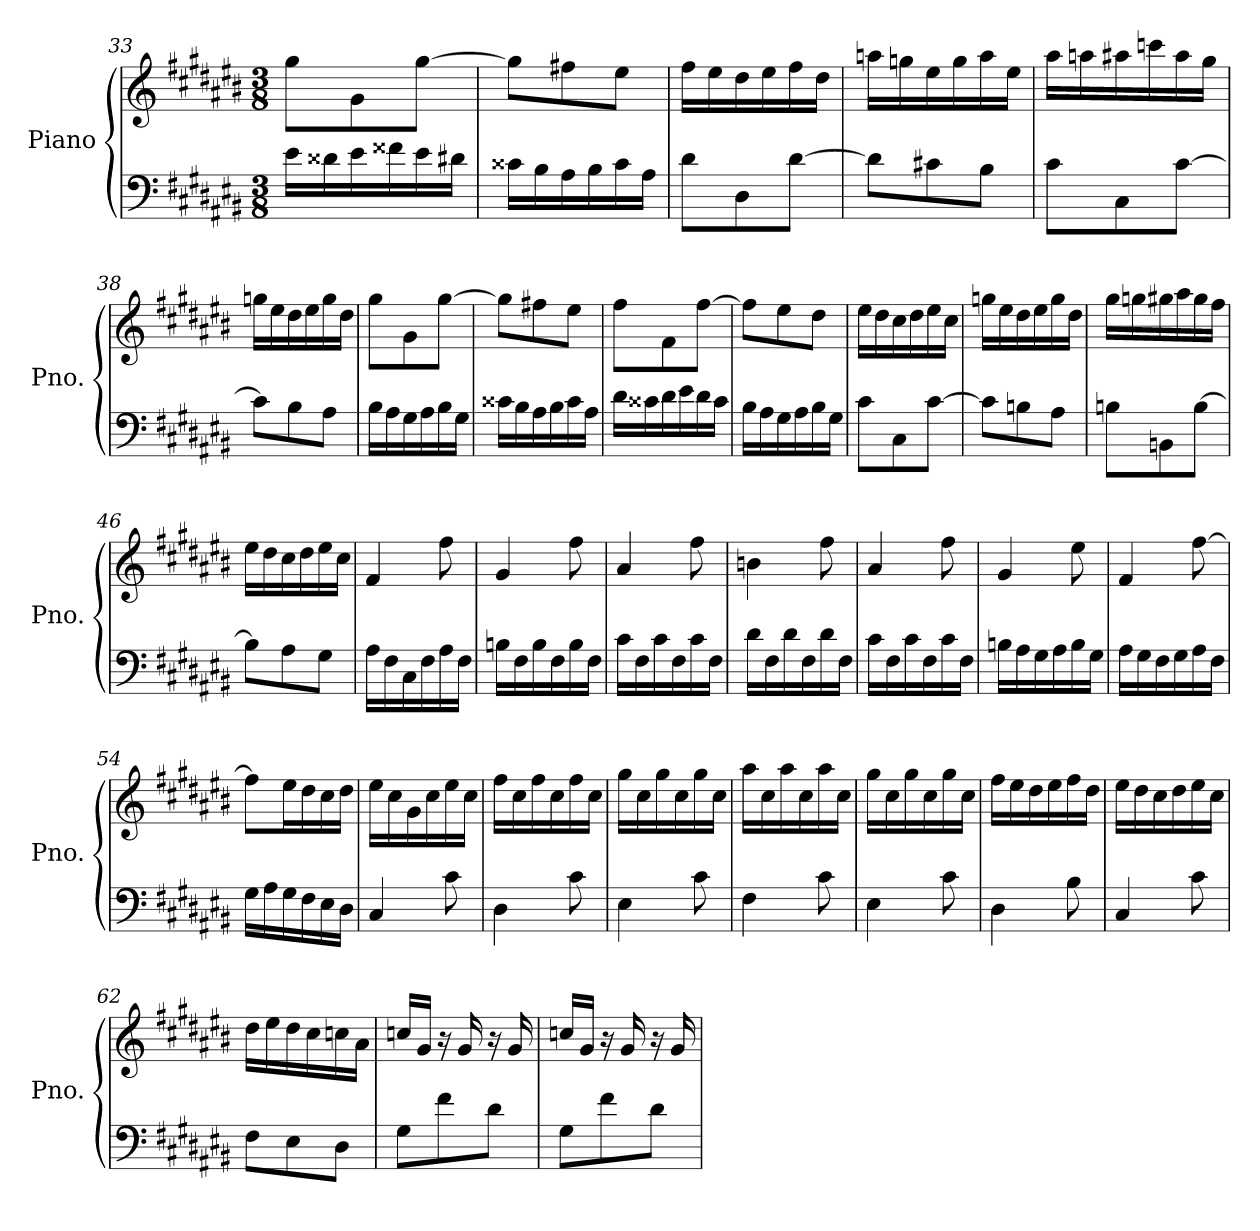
**kern	**kern
*part1	*part1
*staff2	*staff1
*I"Piano	*
*I'Pno.	*
*clefF4	*clefG2
*k[f#c#g#d#a#e#b#]	*k[f#c#g#d#a#e#b#]
*C#:	*C#:
*M3/8	*M3/8
=33	=33
16e#\LL	8gg#\L
16d##X\	.
16e#\	8g#\
16f##X\	.
16e#\	[8gg#\J
16d#X\JJ	.
=34	=34
16c##X\LL	8gg#\L]
16B#\	.
16A#\	8ff#X\
16B#\	.
16c##\	8ee#\J
16A#\JJ	.
=35	=35
8d#\L	16ff#\LL
.	16ee#\
8D#\	16dd#\
.	16ee#\
[8d#\J	16ff#\
.	16dd#\JJ
!!LO:LB:g=z
=36	=36
8d#\L]	16aan\LL
.	16ggn\
8c#X\	16ee#\
.	16gg\
8B#\J	16aa\
.	16ee#\JJ
=37	=37
8c#\L	16aa#\LL
.	16aan\
8C#\	16aa#X\
.	16cccn\
[8c#\J	16aa#\
.	16gg#\JJ
=38	=38
8c#\L]	16ggn\LL
.	16ee#\
8B#\	16dd#\
.	16ee#\
8A#\J	16gg\
.	16dd#\JJ
=39	=39
16B#\LL	8gg#\L
16A#\	.
16G#\	8g#\
16A#\	.
16B#\	[8gg#\J
16G#\JJ	.
=40	=40
16c##X\LL	8gg#\L]
16B#\	.
16A#\	8ff#X\
16B#\	.
16c##\	8ee#\J
16A#\JJ	.
!!LO:LB:g=z
=41	=41
16d#\LL	8ff#\L
16c##X\	.
16d#\	8f#\
16e#\	.
16d#\	[8ff#\J
16c##\JJ	.
=42	=42
16B#\LL	8ff#\L]
16A#\	.
16G#\	8ee#\
16A#\	.
16B#\	8dd#\J
16G#\JJ	.
=43	=43
8c#\L	16ee#\LL
.	16dd#\
8C#\	16cc#\
.	16dd#\
[8c#\J	16ee#\
.	16cc#\JJ
=44	=44
8c#\L]	16ggn\LL
.	16ee#\
8Bn\	16dd#\
.	16ee#\
8A#\J	16gg\
.	16dd#\JJ
=45	=45
8Bn\L	16gg#\LL
.	16ggn\
8BBn\	16gg#X\
.	16aa#\
[8B\J	16gg#\
.	16ff#\JJ
!!LO:LB:g=z
=46	=46
8B\L]	16ee#\LL
.	16dd#\
8A#\	16cc#\
.	16dd#\
8G#\J	16ee#\
.	16cc#\JJ
=47	=47
16A#\LL	4f#/
16F#\	.
16C#\	.
16F#\	.
16A#\	8ff#\
16F#\JJ	.
=48	=48
16Bn\LL	4g#/
16F#\	.
16B\	.
16F#\	.
16B\	8ff#\
16F#\JJ	.
=49	=49
16c#\LL	4a#/
16F#\	.
16c#\	.
16F#\	.
16c#\	8ff#\
16F#\JJ	.
=50	=50
16d#\LL	4bn\
16F#\	.
16d#\	.
16F#\	.
16d#\	8ff#\
16F#\JJ	.
!!LO:PB:g=z
=51	=51
16c#\LL	4a#/
16F#\	.
16c#\	.
16F#\	.
16c#\	8ff#\
16F#\JJ	.
=52	=52
16Bn\LL	4g#/
16A#\	.
16G#\	.
16A#\	.
16B\	8ee#\
16G#\JJ	.
=53	=53
16A#\LL	4f#/
16G#\	.
16F#\	.
16G#\	.
16A#\	[8ff#\
16F#\JJ	.
=54	=54
16G#\LL	8ff#\L]
16A#\	.
16G#\	16ee#\L
16F#\	16dd#\
16E#\	16cc#\
16D#\JJ	16dd#\JJ
=55	=55
4C#/	16ee#\LL
.	16cc#\
.	16g#\
.	16cc#\
8c#\	16ee#\
.	16cc#\JJ
!!LO:LB:g=z
=56	=56
4D#\	16ff#\LL
.	16cc#\
.	16ff#\
.	16cc#\
8c#\	16ff#\
.	16cc#\JJ
=57	=57
4E#\	16gg#\LL
.	16cc#\
.	16gg#\
.	16cc#\
8c#\	16gg#\
.	16cc#\JJ
=58	=58
4F#\	16aa#\LL
.	16cc#\
.	16aa#\
.	16cc#\
8c#\	16aa#\
.	16cc#\JJ
=59	=59
4E#\	16gg#\LL
.	16cc#\
.	16gg#\
.	16cc#\
8c#\	16gg#\
.	16cc#\JJ
=60	=60
4D#\	16ff#\LL
.	16ee#\
.	16dd#\
.	16ee#\
8B#\	16ff#\
.	16dd#\JJ
!!LO:LB:g=z
=61	=61
4C#/	16ee#\LL
.	16dd#\
.	16cc#\
.	16dd#\
8c#\	16ee#\
.	16cc#\JJ
=62	=62
8F#\L	16dd#\LL
.	16ee#\
8E#\	16dd#\
.	16cc#\
8D#\J	16ccn\
.	16a#\JJ
=63	=63
8G#\L	16ccn/LL
.	16g#/JJ
8f#\	16r
.	16g#/
8d#\J	16r
.	16g#/
=64	=64
8G#\L	16ccn/LL
.	16g#/JJ
8f#\	16r
.	16g#/
8d#\J	16r
.	16g#/
=	=
*-	*-
